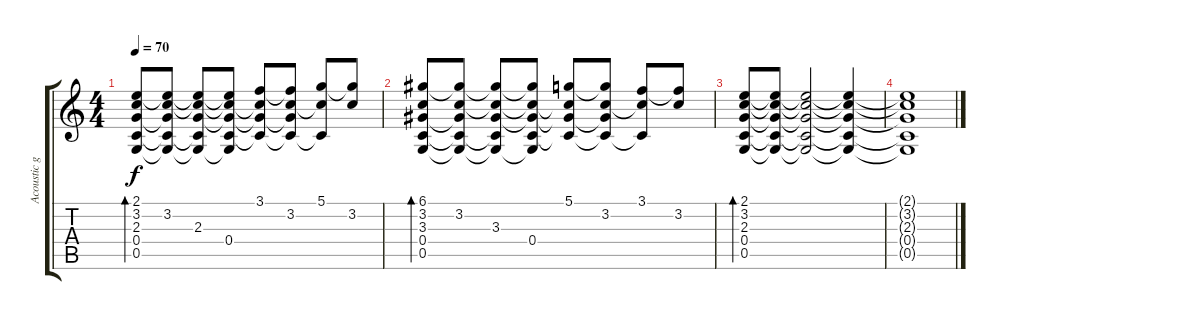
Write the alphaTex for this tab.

\track ("Acoustic guitar" "Acoustic g") {instrument acousticguitarsteel}
\staff {score tabs}
\tuning (D4 A3 F3 C3 G2 D2) {hide}
\ts (4 4)
\tempo 70
\clef g2
\ks c
(2.1 3.2 2.3 0.4 0.5).8{bd 240 dy f} (2.1{t} 3.2 2.3{t} 0.4{t} 0.5{t}).8 (2.1{t} 3.2{t} 2.3 0.4{t} 0.5{t}).8 (2.1{t} 3.2{t} 2.3{t} 0.4 0.5{t}).8 (3.1 3.2{t} 2.3{t} 0.4{t}).8 (3.1{t} 3.2 2.3{t} 0.4{t}).8 (5.1 3.2{t} 0.4{t}).8 (5.1{t} 3.2).8 |
(6.1 3.2 3.3 0.4 0.5).8{bd 240} (6.1{t} 3.2 3.3{t} 0.4{t} 0.5{t}).8 (6.1{t} 3.2{t} 3.3 0.4{t} 0.5{t}).8 (6.1{t} 3.2{t} 3.3{t} 0.4 0.5{t}).8 (5.1 3.2{t} 3.3{t} 0.4{t}).8 (5.1{t} 3.2 3.3{t} 0.4{t}).8 (3.1 3.2{t} 0.4{t}).8 (3.1{t} 3.2).8 |
(2.1 3.2 2.3 0.4 0.5).8{bd 60} (2.1{t} 3.2{t} 2.3{t} 0.4{t} 0.5{t}).8 (2.1{t} 3.2{t} 2.3{t} 0.4{t} 0.5{t}).2 (2.1{t} 3.2{t} 2.3{t} 0.4{t} 0.5{t}).4 |
(2.1{t} 3.2{t} 2.3{t} 0.4{t} 0.5{t}).1{volume 0}
